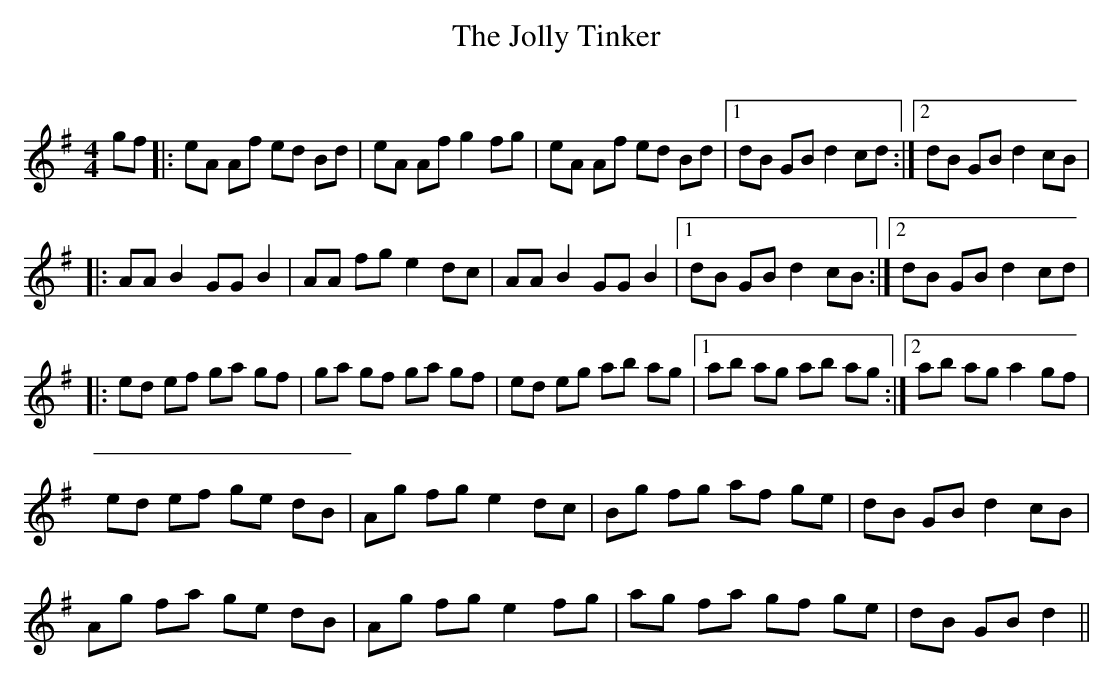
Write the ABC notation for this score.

X:1
T: The Jolly Tinker
C:
Q: 232
K:G
M:4/4
L:1/8
gf|:eA Af ed Bd|eA Af g2 fg|eA Af ed Bd|1dB GB d2 cd:|2dB GB d2 cB|
|:AA B2 GG B2|AA fg e2 dc|AA B2 GG B2|1dB GB d2 cB:|2dB GB d2 cd|
|:ed ef ga gf|ga gf ga gf|ed eg ab ag|1ab ag ab ag:|2ab ag a2 gf|
ed ef ge dB|Ag fg e2 dc|Bg fg af ge|dB GB d2 cB|
Ag fa ge dB|Ag fg e2 fg|ag fa gf ge|dB GB d2||
